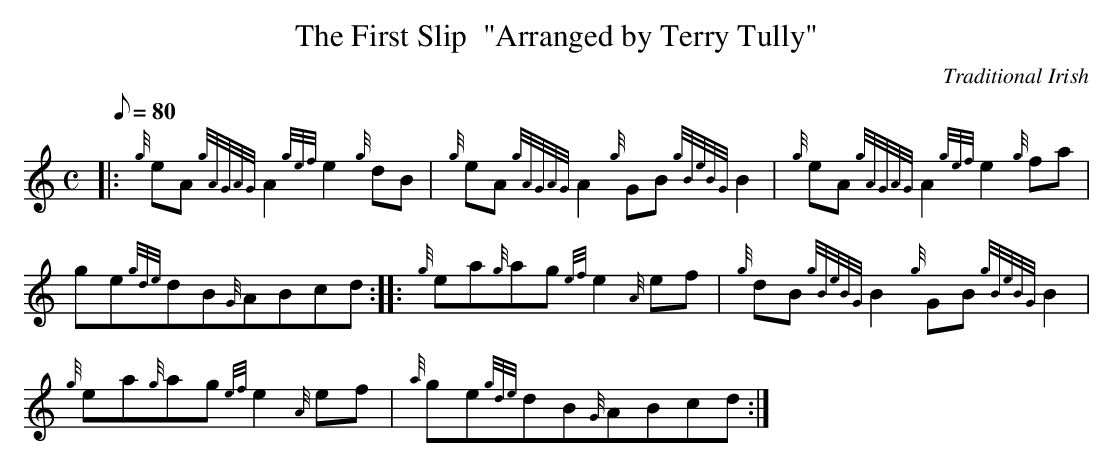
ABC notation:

X:1
T:The First Slip  "Arranged by Terry Tully"
M:C
L:1/8
Q:80
C:Traditional Irish
K:HP
|: {g}eA{gAGAG}A2{gef}e2{g}dB|
{g}eA{gAGAG}A2{g}GB{gBeBG}B2|
{g}eA{gAGAG}A2{gef}e2{g}fa|  !
ge{gde}dB{G}ABcd:| |:
{g}ea{g}ag{ef}e2{A}ef|
{g}dB{gBeBG}B2{g}GB{gBeBG}B2|  !
{g}ea{g}ag{ef}e2{A}ef|
{a}ge{gde}dB{G}ABcd:|
